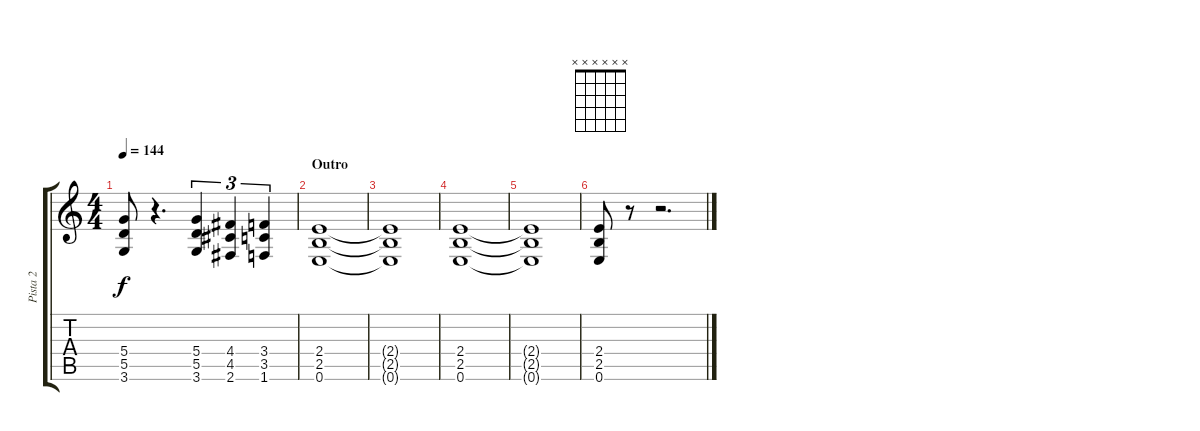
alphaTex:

\track ("Pista 2" "Pista 2") {instrument distortionguitar}
\staff {score tabs}
\tuning (E4 B3 G3 D3 A2 E2) {hide}
\chord ("" x x x x x x) {firstfret 0}
\ts (4 4)
\tempo 144
\clef g2
\ks c
(5.4 5.5 3.6).8{dy f} r.4{d} (5.4 5.5 3.6).4{tu (3 2)} (4.4 4.5 2.6).4{tu (3 2)} (3.4 3.5 1.6).4{tu (3 2)} |
\section ("" "Outro")
(2.4 2.5 0.6).1 |
(2.4{t} 2.5{t} 0.6{t}).1 |
(2.4 2.5 0.6).1 |
(2.4{t} 2.5{t} 0.6{t}).1 |
(2.4 2.5 0.6).8 r.8 r.2{d ch ""}
